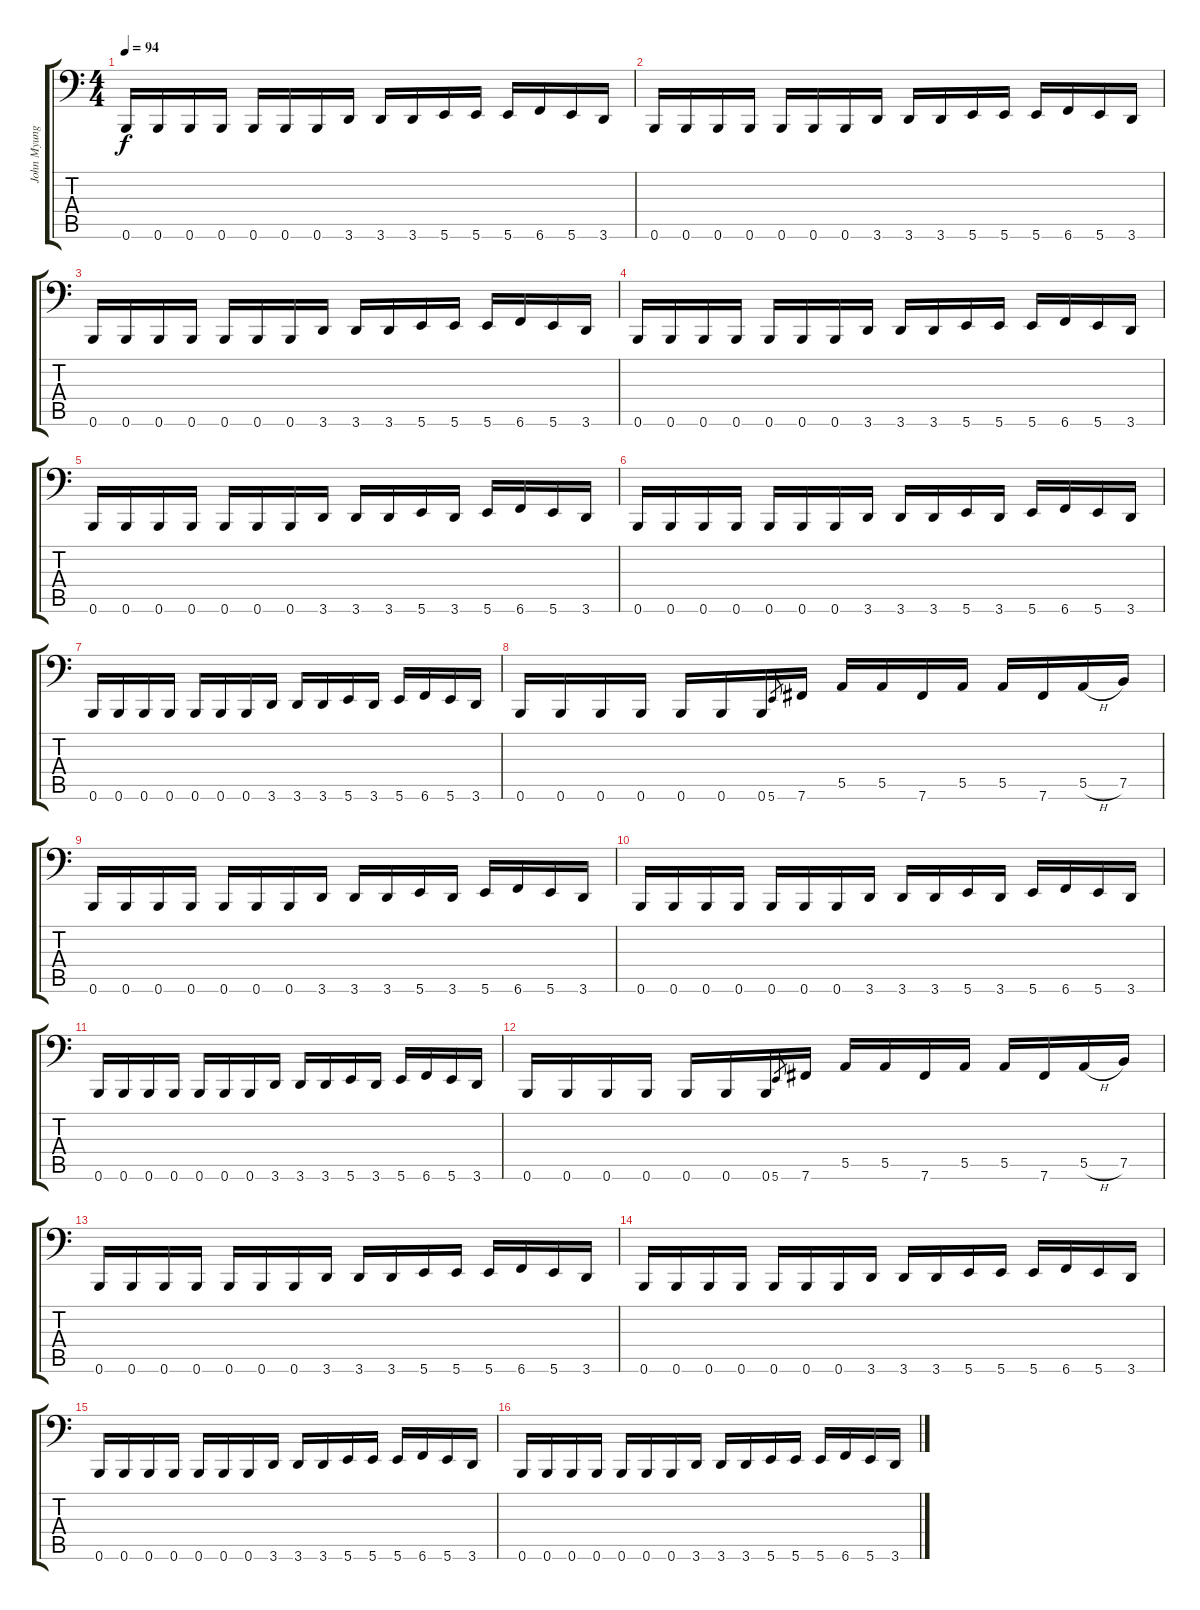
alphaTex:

\track ("John Myung - 6 Strings Bass" "John Myung") {instrument electricbassfinger}
\staff {score tabs}
\tuning (C3 G2 D2 A1 E1 B0) {hide}
\ts (4 4)
\tempo 94
\clef f4
\ks c
0.6.16{dy f} 0.6.16 0.6.16 0.6.16 0.6.16 0.6.16 0.6.16 3.6.16 3.6.16 3.6.16 5.6.16 5.6.16 5.6.16 6.6.16 5.6.16 3.6.16 |
0.6.16 0.6.16 0.6.16 0.6.16 0.6.16 0.6.16 0.6.16 3.6.16 3.6.16 3.6.16 5.6.16 5.6.16 5.6.16 6.6.16 5.6.16 3.6.16 |
0.6.16 0.6.16 0.6.16 0.6.16 0.6.16 0.6.16 0.6.16 3.6.16 3.6.16 3.6.16 5.6.16 5.6.16 5.6.16 6.6.16 5.6.16 3.6.16 |
0.6.16 0.6.16 0.6.16 0.6.16 0.6.16 0.6.16 0.6.16 3.6.16 3.6.16 3.6.16 5.6.16 5.6.16 5.6.16 6.6.16 5.6.16 3.6.16 |
0.6.16 0.6.16 0.6.16 0.6.16 0.6.16 0.6.16 0.6.16 3.6.16 3.6.16 3.6.16 5.6.16 3.6.16 5.6.16 6.6.16 5.6.16 3.6.16 |
0.6.16 0.6.16 0.6.16 0.6.16 0.6.16 0.6.16 0.6.16 3.6.16 3.6.16 3.6.16 5.6.16 3.6.16 5.6.16 6.6.16 5.6.16 3.6.16 |
0.6.16 0.6.16 0.6.16 0.6.16 0.6.16 0.6.16 0.6.16 3.6.16 3.6.16 3.6.16 5.6.16 3.6.16 5.6.16 6.6.16 5.6.16 3.6.16 |
0.6.16 0.6.16 0.6.16 0.6.16 0.6.16 0.6.16 0.6.16 5.6.8{gr} 7.6.16 5.5.16 5.5.16 7.6.16 5.5.16 5.5.16 7.6.16 5.5{h}.16 7.5.16 |
0.6.16 0.6.16 0.6.16 0.6.16 0.6.16 0.6.16 0.6.16 3.6.16 3.6.16 3.6.16 5.6.16 3.6.16 5.6.16 6.6.16 5.6.16 3.6.16 |
0.6.16 0.6.16 0.6.16 0.6.16 0.6.16 0.6.16 0.6.16 3.6.16 3.6.16 3.6.16 5.6.16 3.6.16 5.6.16 6.6.16 5.6.16 3.6.16 |
0.6.16 0.6.16 0.6.16 0.6.16 0.6.16 0.6.16 0.6.16 3.6.16 3.6.16 3.6.16 5.6.16 3.6.16 5.6.16 6.6.16 5.6.16 3.6.16 |
0.6.16 0.6.16 0.6.16 0.6.16 0.6.16 0.6.16 0.6.16 5.6.8{gr} 7.6.16 5.5.16 5.5.16 7.6.16 5.5.16 5.5.16 7.6.16 5.5{h}.16 7.5.16 |
0.6.16 0.6.16 0.6.16 0.6.16 0.6.16 0.6.16 0.6.16 3.6.16 3.6.16 3.6.16 5.6.16 5.6.16 5.6.16 6.6.16 5.6.16 3.6.16 |
0.6.16 0.6.16 0.6.16 0.6.16 0.6.16 0.6.16 0.6.16 3.6.16 3.6.16 3.6.16 5.6.16 5.6.16 5.6.16 6.6.16 5.6.16 3.6.16 |
0.6.16 0.6.16 0.6.16 0.6.16 0.6.16 0.6.16 0.6.16 3.6.16 3.6.16 3.6.16 5.6.16 5.6.16 5.6.16 6.6.16 5.6.16 3.6.16 |
0.6.16 0.6.16 0.6.16 0.6.16 0.6.16 0.6.16 0.6.16 3.6.16 3.6.16 3.6.16 5.6.16 5.6.16 5.6.16 6.6.16 5.6.16 3.6.16
